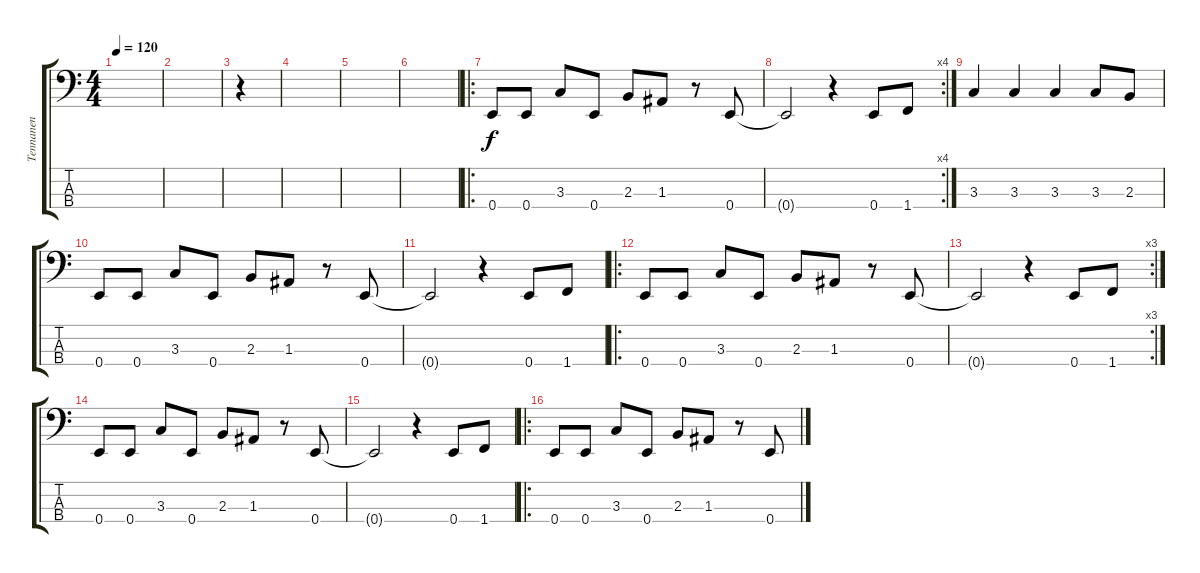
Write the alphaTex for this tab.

\track ("Tennanen" "Tennanen") {instrument electricbassfinger}
\staff {score tabs}
\tuning (G2 D2 A1 E1) {hide}
\ts (4 4)
\tempo 120
\clef f4
\ks c
|
|
r.4 |
|
|
|
\ro
0.4.8 0.4.8 3.3.8 0.4.8 2.3.8 1.3.8 r.8 0.4.8 |
\rc 4
0.4{t}.2 r.4 0.4.8 1.4.8 |
3.3.4 3.3.4 3.3.4 3.3.8 2.3.8 |
0.4.8 0.4.8 3.3.8 0.4.8 2.3.8 1.3.8 r.8 0.4.8 |
0.4{t}.2 r.4 0.4.8 1.4.8 |
\ro
0.4.8 0.4.8 3.3.8 0.4.8 2.3.8 1.3.8 r.8 0.4.8 |
\rc 3
0.4{t}.2 r.4 0.4.8 1.4.8 |
0.4.8 0.4.8 3.3.8 0.4.8 2.3.8 1.3.8 r.8 0.4.8 |
0.4{t}.2 r.4 0.4.8 1.4.8 |
\ro
0.4.8 0.4.8 3.3.8 0.4.8 2.3.8 1.3.8 r.8 0.4.8
